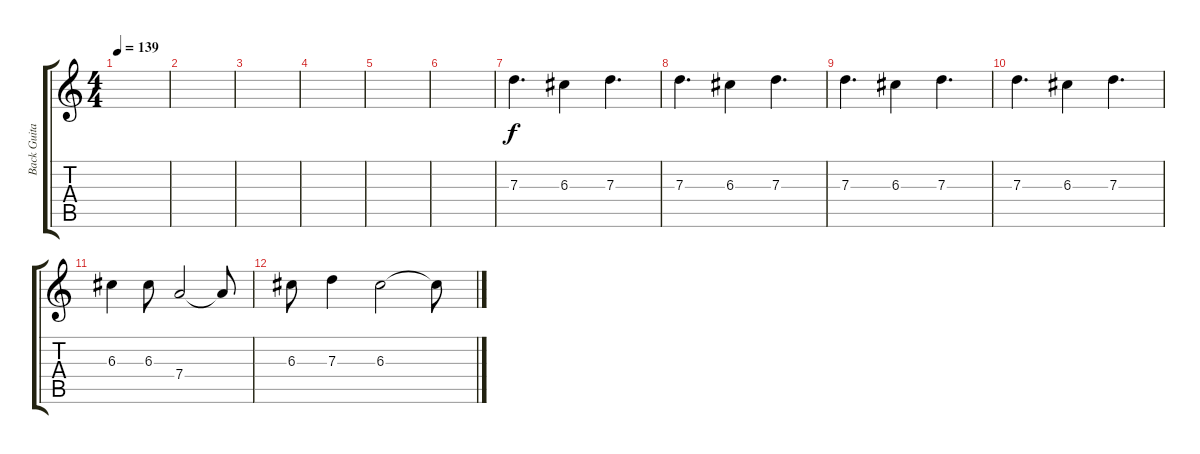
\track ("Back Guitar" "Back Guita") {instrument overdrivenguitar}
\staff {score tabs}
\tuning (E4 B3 G3 D3 A2 E2) {hide}
\ts (4 4)
\tempo 139
\clef g2
\ks c
|
|
|
|
|
|
7.3.4{d} 6.3.4 7.3.4{d} |
7.3.4{d} 6.3.4 7.3.4{d} |
7.3.4{d} 6.3.4 7.3.4{d} |
7.3.4{d} 6.3.4 7.3.4{d} |
6.3.4 6.3.8 7.4.2 7.4{t}.8 |
6.3.8 7.3.4 6.3.2 6.3{t}.8
